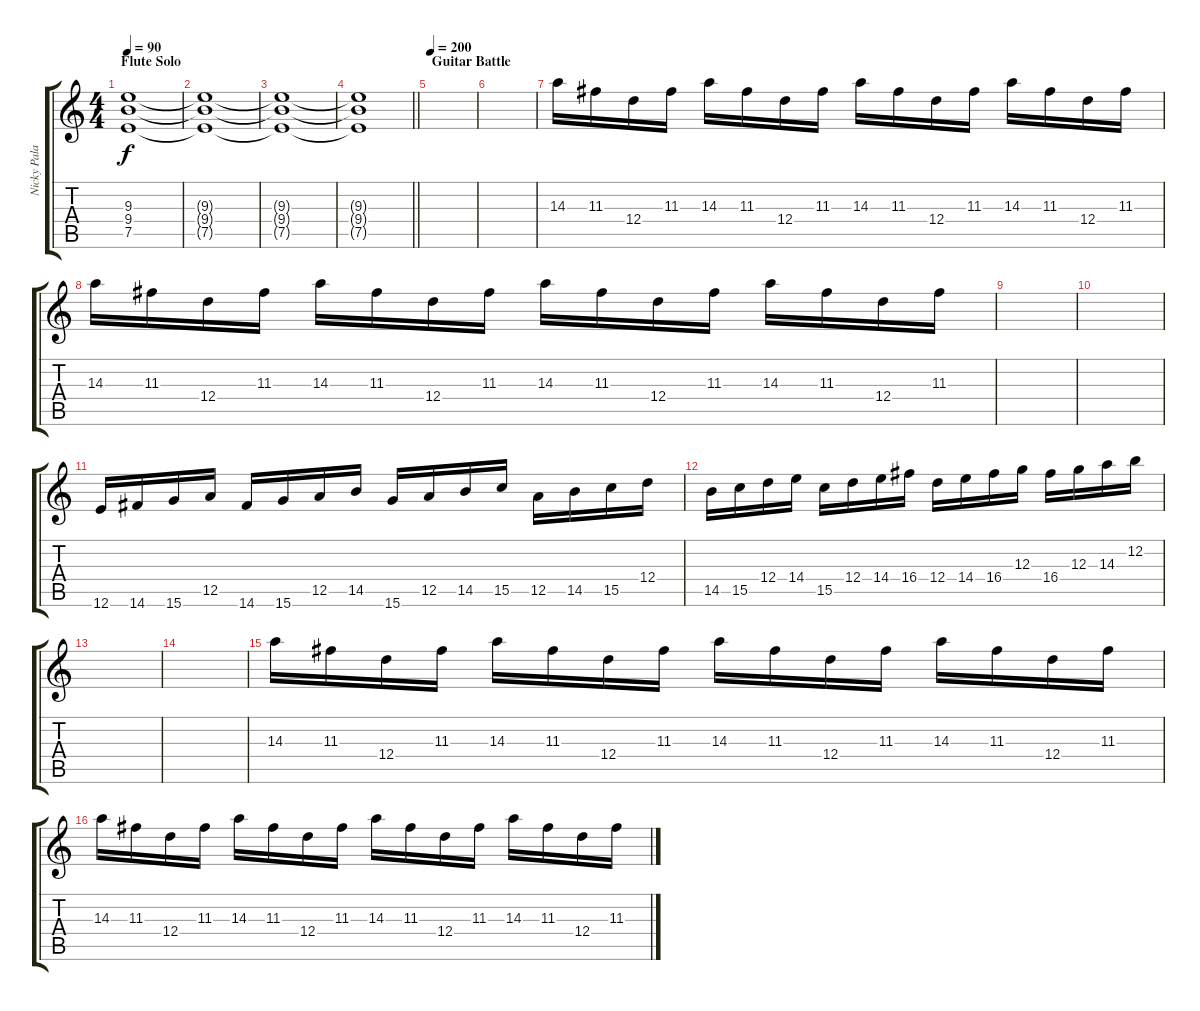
\track ("Nicky Palado (Lead Guitar)" "Nicky Pala") {instrument overdrivenguitar}
\staff {score tabs}
\tuning (E4 B3 G3 D3 A2 E2) {hide}
\ts (4 4)
\section ("" "Flute Solo")
\tempo 90
\clef g2
\ks c
(9.3 9.4 7.5).1{dy f} |
(9.3{t} 9.4{t} 7.5{t}).1 |
(9.3{t} 9.4{t} 7.5{t}).1 |
\barLineRight lightlight
(9.3{t} 9.4{t} 7.5{t}).1 |
\section ("" "Guitar Battle")
\tempo 200
|
|
14.3.16 11.3.16 12.4.16 11.3.16 14.3.16 11.3.16 12.4.16 11.3.16 14.3.16 11.3.16 12.4.16 11.3.16 14.3.16 11.3.16 12.4.16 11.3.16 |
14.3.16 11.3.16 12.4.16 11.3.16 14.3.16 11.3.16 12.4.16 11.3.16 14.3.16 11.3.16 12.4.16 11.3.16 14.3.16 11.3.16 12.4.16 11.3.16 |
|
|
12.6.16 14.6.16 15.6.16 12.5.16 14.6.16 15.6.16 12.5.16 14.5.16 15.6.16 12.5.16 14.5.16 15.5.16 12.5.16 14.5.16 15.5.16 12.4.16 |
14.5.16 15.5.16 12.4.16 14.4.16 15.5.16 12.4.16 14.4.16 16.4.16 12.4.16 14.4.16 16.4.16 12.3.16 16.4.16 12.3.16 14.3.16 12.2.16 |
|
|
14.3.16 11.3.16 12.4.16 11.3.16 14.3.16 11.3.16 12.4.16 11.3.16 14.3.16 11.3.16 12.4.16 11.3.16 14.3.16 11.3.16 12.4.16 11.3.16 |
14.3.16 11.3.16 12.4.16 11.3.16 14.3.16 11.3.16 12.4.16 11.3.16 14.3.16 11.3.16 12.4.16 11.3.16 14.3.16 11.3.16 12.4.16 11.3.16
